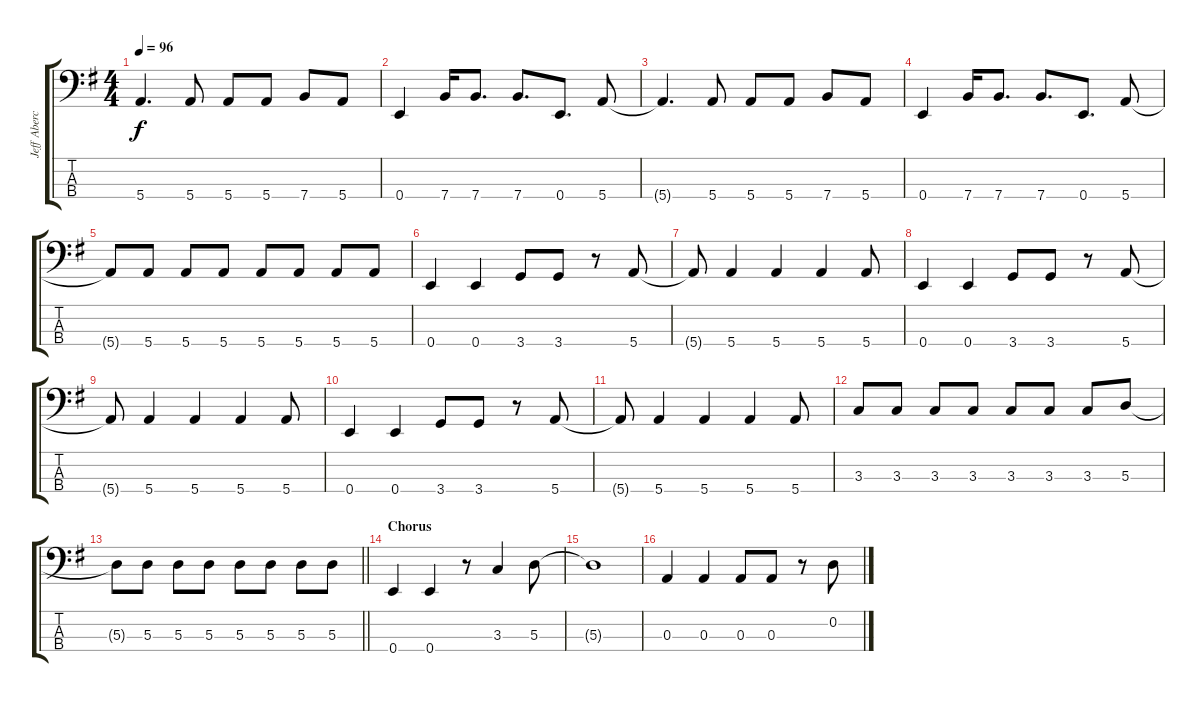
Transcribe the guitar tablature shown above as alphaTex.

\track ("Jeff Abercrombie (Bass)" "Jeff Aberc") {instrument electricbassfinger}
\staff {score tabs}
\tuning (G2 D2 A1 E1) {hide}
\ts (4 4)
\tempo 96
\clef f4
\ks g
5.4{t}.4{d dy f} 5.4.8 5.4.8 5.4.8 7.4.8 5.4.8 |
0.4.4 7.4.16 7.4.8{d} 7.4.8{d} 0.4.8{d} 5.4.8 |
5.4{t}.4{d} 5.4.8 5.4.8 5.4.8 7.4.8 5.4.8 |
0.4.4 7.4.16 7.4.8{d} 7.4.8{d} 0.4.8{d} 5.4.8 |
5.4{t}.8 5.4.8 5.4.8 5.4.8 5.4.8 5.4.8 5.4.8 5.4.8 |
0.4.4 0.4.4 3.4.8 3.4.8 r.8 5.4.8 |
5.4{t}.8 5.4.4 5.4.4 5.4.4 5.4.8 |
0.4.4 0.4.4 3.4.8 3.4.8 r.8 5.4.8 |
5.4{t}.8 5.4.4 5.4.4 5.4.4 5.4.8 |
0.4.4 0.4.4 3.4.8 3.4.8 r.8 5.4.8 |
5.4{t}.8 5.4.4 5.4.4 5.4.4 5.4.8 |
3.3.8 3.3.8 3.3.8 3.3.8 3.3.8 3.3.8 3.3.8 5.3.8 |
\barLineRight lightlight
5.3{t}.8 5.3.8 5.3.8 5.3.8 5.3.8 5.3.8 5.3.8 5.3.8 |
\section ("" "Chorus")
0.4.4 0.4.4 r.8 3.3.4 5.3.8 |
5.3{t}.1 |
0.3.4 0.3.4 0.3.8 0.3.8 r.8 0.2.8
